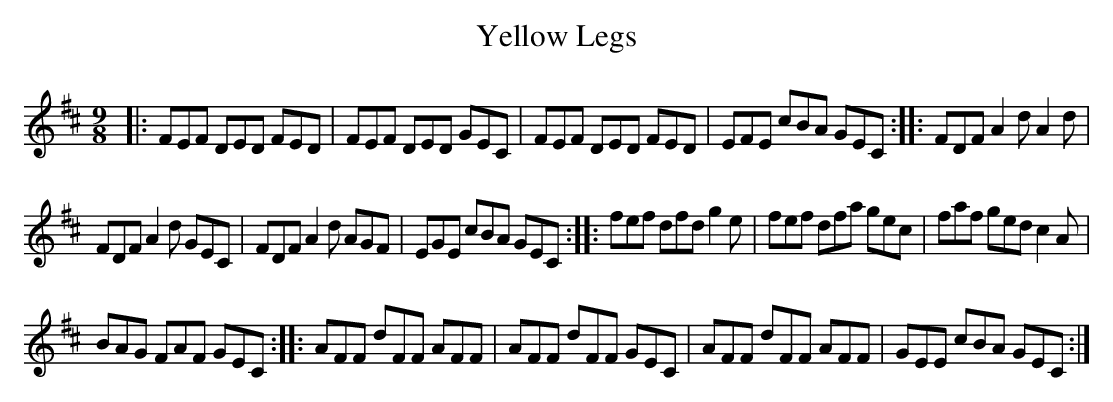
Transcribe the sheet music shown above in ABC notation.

X:1
T: Yellow Legs
M: 9/8
L: 1/8
K: D
|: FEF DED FED | FEF DED GEC | FEF DED FED | EFE cBA GEC :: FDF A2d A2d |
FDF A2d GEC | FDF A2d AGF | EGE cBA GEC :: fef dfd g2e | fef dfa gec | faf ged c2A |
BAG FAF GEC :: AFF dFF AFF | AFF dFF GEC | AFF dFF AFF | GEE cBA GEC :|
